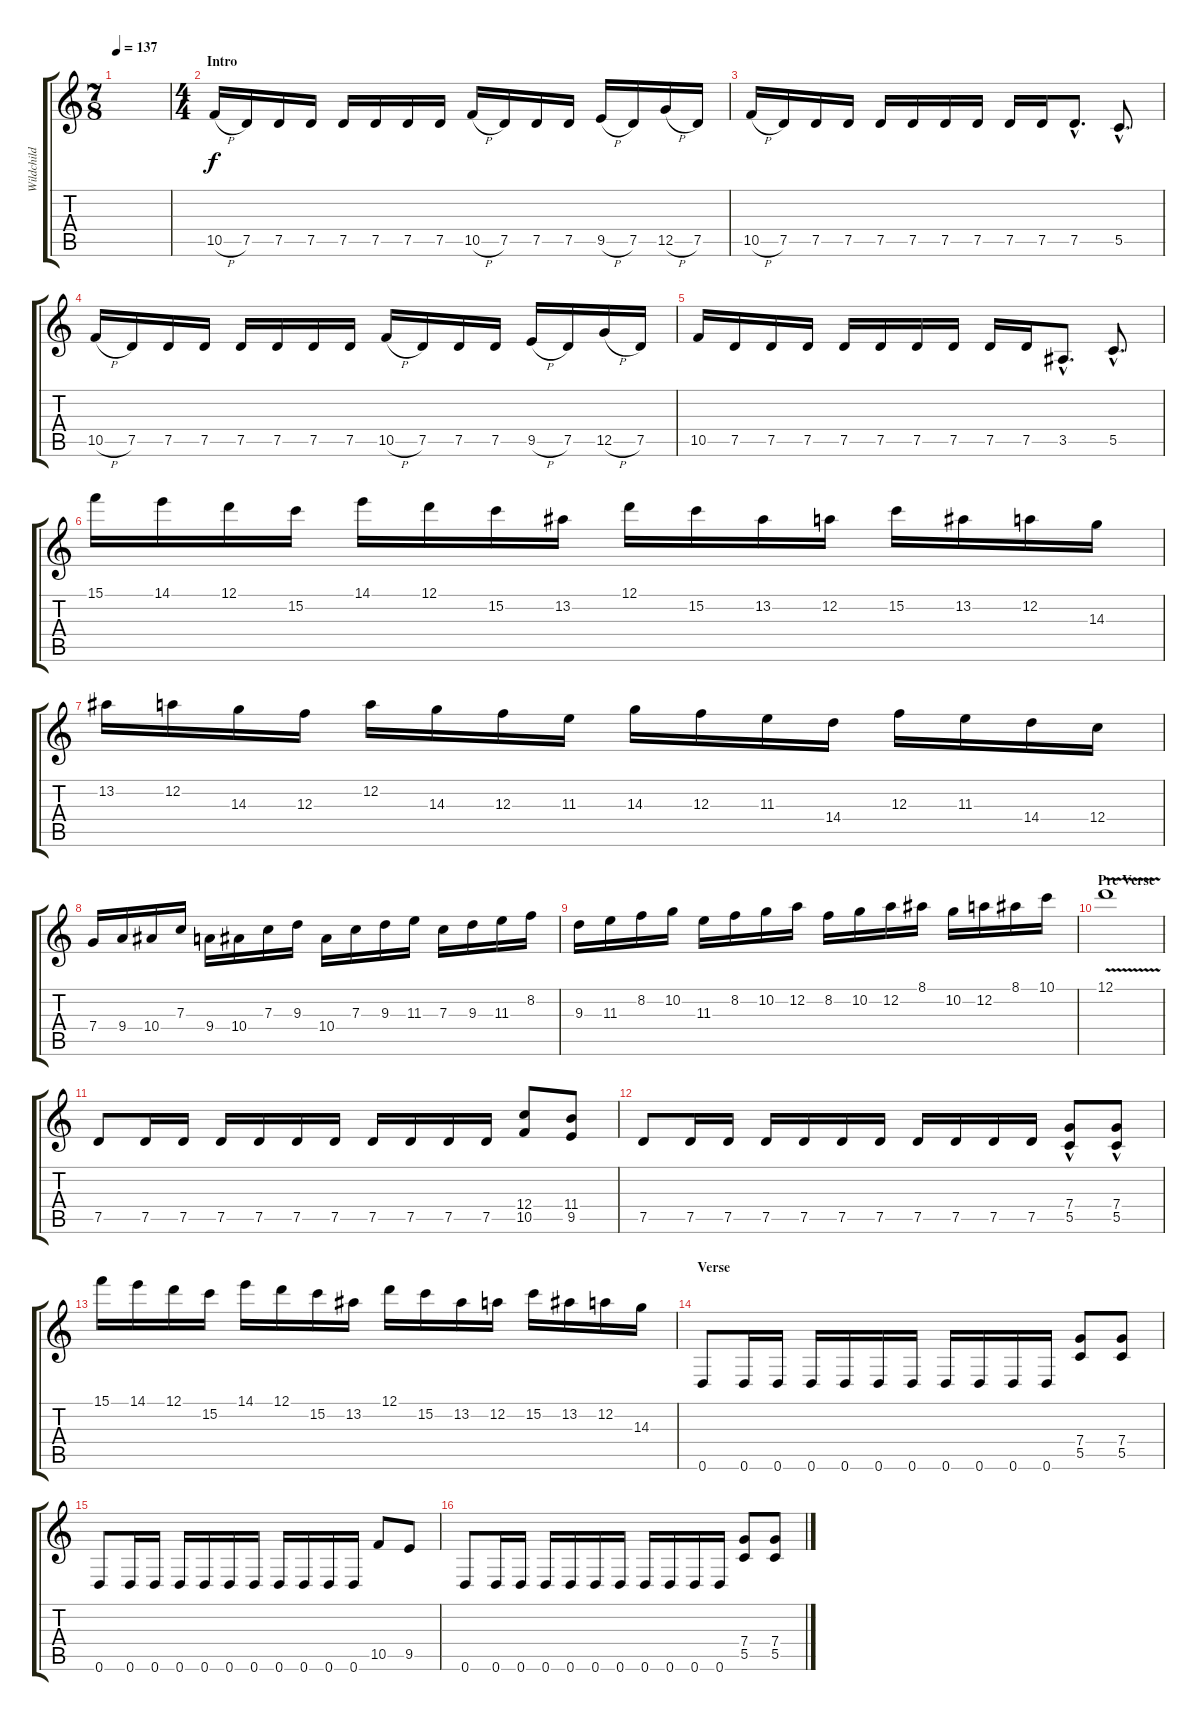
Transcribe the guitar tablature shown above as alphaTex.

\track ("Wildchild" "Wildchild") {instrument distortionguitar}
\staff {score tabs}
\tuning (D4 A3 F3 C3 G2 D2) {hide}
\ts (7 8)
\tempo 137
\clef g2
\ks c
|
\ts (4 4)
\section ("" "Intro")
10.5{h}.16 7.5.16 7.5.16 7.5.16 7.5.16 7.5.16 7.5.16 7.5.16 10.5{h}.16 7.5.16 7.5.16 7.5.16 9.5{h}.16 7.5.16 12.5{h}.16 7.5.16 |
10.5{h}.16 7.5.16 7.5.16 7.5.16 7.5.16 7.5.16 7.5.16 7.5.16 7.5.16 7.5.16 7.5{hac}.8{d} 5.5{hac}.8{d} |
10.5{h}.16 7.5.16 7.5.16 7.5.16 7.5.16 7.5.16 7.5.16 7.5.16 10.5{h}.16 7.5.16 7.5.16 7.5.16 9.5{h}.16 7.5.16 12.5{h}.16 7.5.16 |
10.5.16 7.5.16 7.5.16 7.5.16 7.5.16 7.5.16 7.5.16 7.5.16 7.5.16 7.5.16 3.5{hac}.8{d} 5.5{hac}.8{d} |
15.1.16 14.1.16 12.1.16 15.2.16 14.1.16 12.1.16 15.2.16 13.2.16 12.1.16 15.2.16 13.2.16 12.2.16 15.2.16 13.2.16 12.2.16 14.3.16 |
13.2.16 12.2.16 14.3.16 12.3.16 12.2.16 14.3.16 12.3.16 11.3.16 14.3.16 12.3.16 11.3.16 14.4.16 12.3.16 11.3.16 14.4.16 12.4.16 |
7.4.16 9.4.16 10.4.16 7.3.16 9.4.16 10.4.16 7.3.16 9.3.16 10.4.16 7.3.16 9.3.16 11.3.16 7.3.16 9.3.16 11.3.16 8.2.16 |
9.3.16 11.3.16 8.2.16 10.2.16 11.3.16 8.2.16 10.2.16 12.2.16 8.2.16 10.2.16 12.2.16 8.1.16 10.2.16 12.2.16 8.1.16 10.1.16 |
\section ("" "Pre Verse")
12.1{v}.1 |
7.5.8 7.5.16 7.5.16 7.5.16 7.5.16 7.5.16 7.5.16 7.5.16 7.5.16 7.5.16 7.5.16 (12.4 10.5).8 (11.4 9.5).8 |
7.5.8 7.5.16 7.5.16 7.5.16 7.5.16 7.5.16 7.5.16 7.5.16 7.5.16 7.5.16 7.5.16 (7.4 5.5{hac}).8 (7.4 5.5{hac}).8 |
15.1.16 14.1.16 12.1.16 15.2.16 14.1.16 12.1.16 15.2.16 13.2.16 12.1.16 15.2.16 13.2.16 12.2.16 15.2.16 13.2.16 12.2.16 14.3.16 |
\section ("" "Verse")
0.6.8 0.6.16 0.6.16 0.6.16 0.6.16 0.6.16 0.6.16 0.6.16 0.6.16 0.6.16 0.6.16 (7.4 5.5).8 (7.4 5.5).8 |
0.6.8 0.6.16 0.6.16 0.6.16 0.6.16 0.6.16 0.6.16 0.6.16 0.6.16 0.6.16 0.6.16 10.5.8 9.5.8 |
0.6.8 0.6.16 0.6.16 0.6.16 0.6.16 0.6.16 0.6.16 0.6.16 0.6.16 0.6.16 0.6.16 (7.4 5.5).8 (7.4 5.5).8
